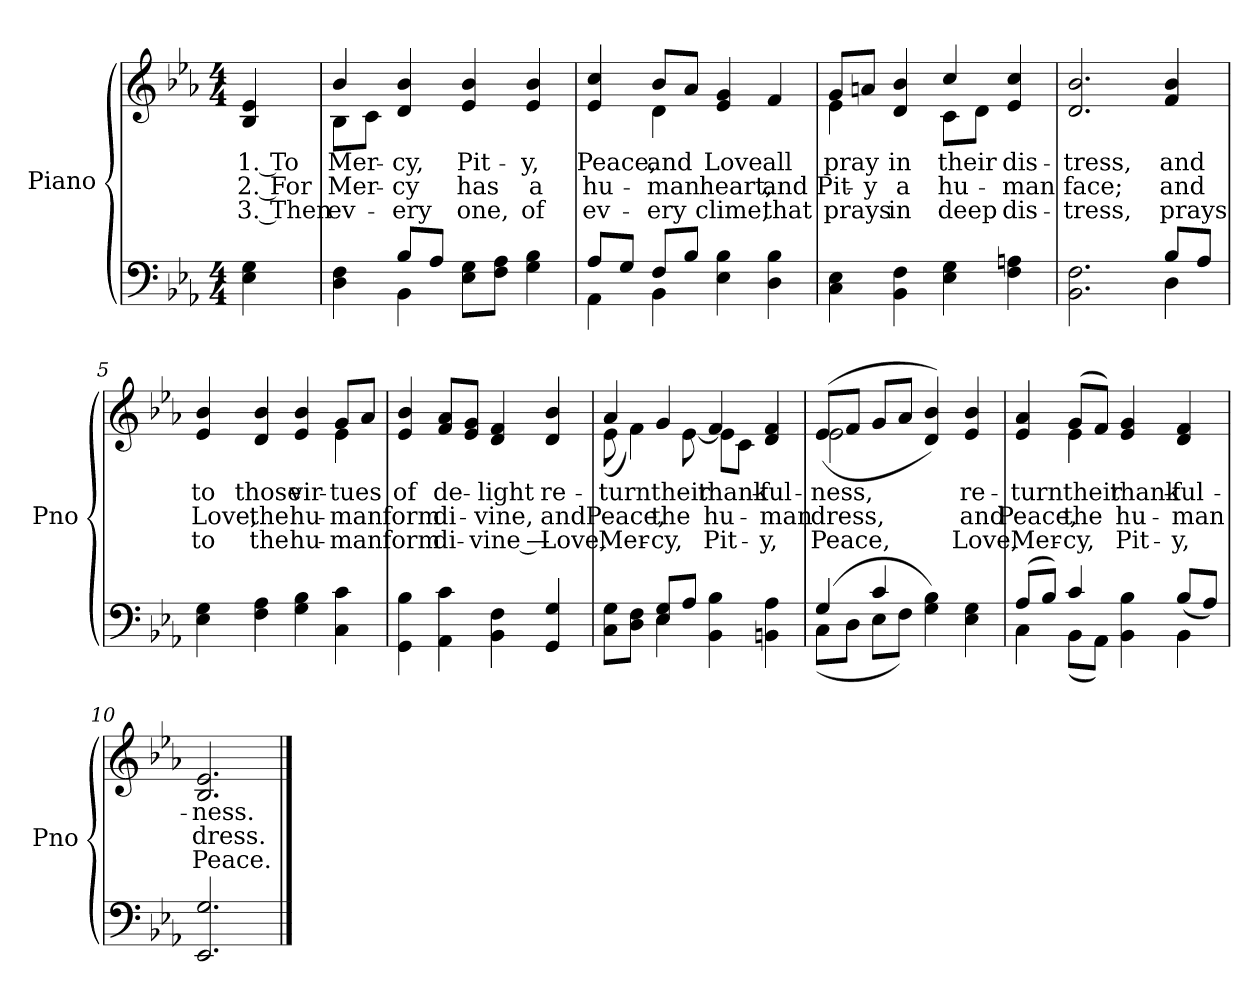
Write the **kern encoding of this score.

**kern	**kern	**text	**text	**text
*part2	*part1	*part1	*part1	*part1
*staff2	*staff1	*staff1	*staff1	*staff1
*I"Piano	*I"Piano	*	*	*
*I'Pno	*I'Pno	*	*	*
*clefF4	*clefG2	*	*	*
*k[b-e-a-]	*k[b-e-a-]	*	*	*
*M4/4	*M4/4	*	*	*
*MM100	*MM100	*	*	*
=	=	=	=	=
!	!	!LO:LY:b	!LO:LY:b	!LO:LY:b
4E-\ 4G\	4B-/ 4e-/	1. To	2. For	3. Then
=1	=1	=1	=1	=1
*^	*	*	*	*
!	!	!	!LO:LY:b	!LO:LY:b	!LO:LY:b
*	*	*^	*	*	*
4D\ 4F\	4ryy	4b-/	8B-\L	Mer-	Mer-	ev-
.	.	.	8c\J	.	.	.
!	!	!	!	!LO:LY:b	!LO:LY:b	!LO:LY:b
4BB-\	8B-/L	4d/ 4b-/	2.ryy	-cy,	-cy	-ery
.	8A-/J	.	.	.	.	.
!	!	!	!	!LO:LY:b	!LO:LY:b	!LO:LY:b
8E-\ 8G\L	2ryy	4e-/ 4b-/	.	Pit-	has	one,
8F\ 8A-\J	.	.	.	.	.	.
!	!	!	!	!LO:LY:b	!LO:LY:b	!LO:LY:b
4G\ 4B-\	.	4e-/ 4b-/	.	-y,	a	of
=2	=2	=2	=2	=2	=2	=2
!	!	!	!	!LO:LY:b	!LO:LY:b	!LO:LY:b
8A-/L	4AA-\	4e-/ 4cc/	4ryy	Peace,	hu-	ev-
8G/J	.	.	.	.	.	.
!	!	!	!	!LO:LY:b	!LO:LY:b	!LO:LY:b
8F/L	4BB-\	8b-/L	4d\	and	-man	-ery
8B-/J	.	8a-/J	.	.	.	.
!	!	!	!	!LO:LY:b	!LO:LY:b	!LO:LY:b
4E-\ 4B-\	2ryy	4e-/ 4g/	2ryy	Love	heart,	clime,
!	!	!	!	!LO:LY:b	!LO:LY:b	!LO:LY:b
4D\ 4B-\	.	4f/	.	all	and	that
*v	*v	*	*	*	*	*
!!LO:LB:g=z	!!
=3	=3	=3	=3	=3	=3
!	!	!	!LO:LY:b	!LO:LY:b	!LO:LY:b
4C\ 4E-\	8g/L	4e-\	pray	Pit-	prays
!	!	!	!	!LO:LY:b	!
.	8an/J	.	.	-y	.
!	!	!	!LO:LY:b	!LO:LY:b	!LO:LY:b
4BB-\ 4F\	4d/ 4b-/	4ryy	in	a	in
!	!	!	!LO:LY:b	!LO:LY:b	!LO:LY:b
4E-\ 4G\	4cc/	8c\L	their	hu-	deep
.	.	8d\J	.	.	.
!	!	!	!LO:LY:b	!LO:LY:b	!LO:LY:b
4F\ 4An\	4e-/ 4cc/	4ryy	dis-	-man	dis-
=4	=4	=4	=4	=4	=4
*^	*	*	*	*	*
!	!	!	!	!LO:LY:b	!LO:LY:b	!LO:LY:b
*	*	*v	*v	*	*	*
2.BB-\ 2.F\	2.ryy	2.d/ 2.b-/	-tress,	face;	-tress,
!	!	!	!LO:LY:b	!LO:LY:b	!LO:LY:b
4D\	8B-/L	4f/ 4b-/	and	and	prays
.	8A-/J	.	.	.	.
=5	=5	=5	=5	=5	=5
!	!	!	!LO:LY:b	!LO:LY:b	!LO:LY:b
*v	*v	*^	*	*	*
4E-\ 4G\	4e-/ 4b-/	2.ryy	to	Love,	to
!	!	!	!LO:LY:b	!LO:LY:b	!LO:LY:b
4F\ 4A-\	4d/ 4b-/	.	those	the	the
!	!	!	!LO:LY:b	!LO:LY:b	!LO:LY:b
4G\ 4B-\	4e-/ 4b-/	.	vir-	hu-	hu-
!	!	!	!LO:LY:b	!LO:LY:b	!LO:LY:b
4C\ 4c\	8g/L	4e-\	-tues	-man	-man
.	8a-/J	.	.	.	.
*	*v	*v	*	*	*
!!LO:LB:g=z
=6	=6	=6	=6	=6
!	!	!LO:LY:b	!LO:LY:b	!LO:LY:b
4GG\ 4B-\	4e-/ 4b-/	of	form	form
!	!	!LO:LY:b	!LO:LY:b	!LO:LY:b
4AA-\ 4c\	8f/ 8a-/L	de-	di-	di-
.	8e-/ 8g/J	.	.	.
!	!	!LO:LY:b	!LO:LY:b	!LO:LY:b
4BB-\ 4F\	4d/ 4f/	-light	-vine,	-vine —
!	!	!LO:LY:b	!LO:LY:b	!LO:LY:b
4GG/ 4G/	4d/ 4b-/	re-	and	Love,
=7	=7	=7	=7	=7
*^	*	*	*	*
!	!	!	!LO:LY:b	!LO:LY:b	!LO:LY:b
*	*	*^	*	*	*
8C\ 8G\L	4ryy	4a-/	(<8e-\	-turn	Peace,	Mer-
8D\ 8F\J	.	.	4f\)	.	.	.
!	!	!	!	!LO:LY:b	!LO:LY:b	!LO:LY:b
4E-\	8E-/ 8G/L	4g/	.	their	the	-cy,
.	8A-/J	.	[8e-\	.	.	.
!	!	!	!	!LO:LY:b	!LO:LY:b	!LO:LY:b
4BB-\ 4B-\	2ryy	4f/	8e-\L]	thank-	hu-	Pit-
.	.	.	8c\J	.	.	.
!	!	!	!	!LO:LY:b	!LO:LY:b	!LO:LY:b
4BBn\ 4A-\	.	4d/ 4f/	4ryy	-ful-	-man	-y,
!!LO:PB:g=z	!!
=8	=8	=8	=8	=8	=8	=8
!	!	!	!	!LO:LY:b	!LO:LY:b	!LO:LY:b
(4G/	(8C\L	(<(8e-/L	2e-\	-ness,	dress,	Peace,
.	8D\J	8f/J	.	.	.	.
4c/	8E-\L	8g/L	.	.	.	.
.	8F\J)	8a-/J	.	.	.	.
4G\ 4B-\)	2ryy	4d/ 4b-/))	2ryy	.	.	.
!	!	!	!	!LO:LY:b	!LO:LY:b	!LO:LY:b
4E-\ 4G\	.	4e-/ 4b-/	.	re-	and	Love,
=9	=9	=9	=9	=9	=9	=9
!	!	!	!	!LO:LY:b	!LO:LY:b	!LO:LY:b
(8A-/L	4C\	4e-/ 4a-/	4ryy	-turn	Peace,	Mer-
8B-/J)	.	.	.	.	.	.
!	!	!	!	!LO:LY:b	!LO:LY:b	!LO:LY:b
4c/	(8BB-\L	(8g/L	4e-\	their	the	-cy,
.	8AA-\J)	8f/J)	.	.	.	.
!	!	!	!	!LO:LY:b	!LO:LY:b	!LO:LY:b
4BB-\ 4B-\	4ryy	4e-/ 4g/	2ryy	thank-	hu-	Pit-
!	!	!	!	!LO:LY:b	!LO:LY:b	!LO:LY:b
4BB-\	(>8B-/L	4d/ 4f/	.	-ful-	-man	-y,
.	8A-/J)	.	.	.	.	.
*	*	*v	*v	*	*	*
=10	=10	=10	=10	=10	=10
!	!	!	!LO:LY:b	!LO:LY:b	!LO:LY:b
*v	*v	*	*	*	*
2.EE-/ 2.G/	2.B-/ 2.e-/	-ness.	dress.	Peace.
==	==	==	==	==
*-	*-	*-	*-	*-
